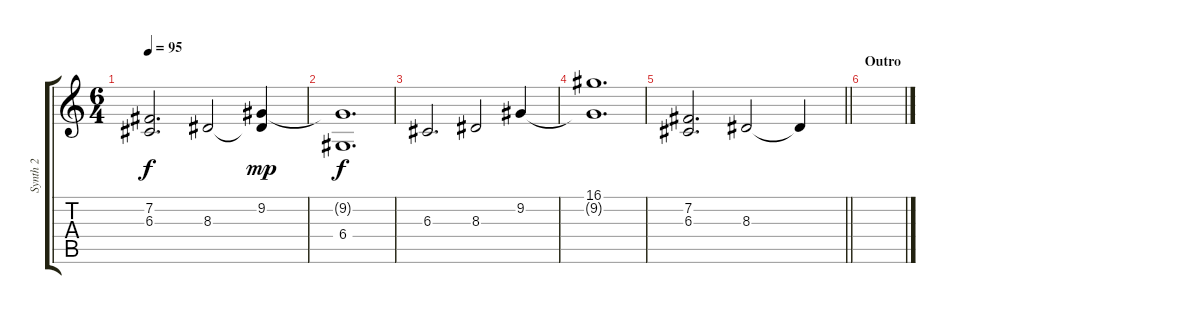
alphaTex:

\track ("Synth 2" "Synth 2") {instrument pad8sweep}
\staff {score tabs}
\tuning (E4 B3 G3 D3 A2 E2) {hide}
\ts (6 4)
\tempo 95
\clef g2
\ks c
(7.2 6.3).2{d dy f} 8.3.2 (9.2 8.3{t}).4{dy mp} |
(9.2{t} 6.4).1{d dy f} |
6.3.2{d} 8.3.2 9.2.4 |
(16.1 9.2{t}).1{d} |
\barLineRight lightlight
(7.2 6.3).2{d} 8.3.2 8.3{t}.4 |
\section ("" "Outro")
